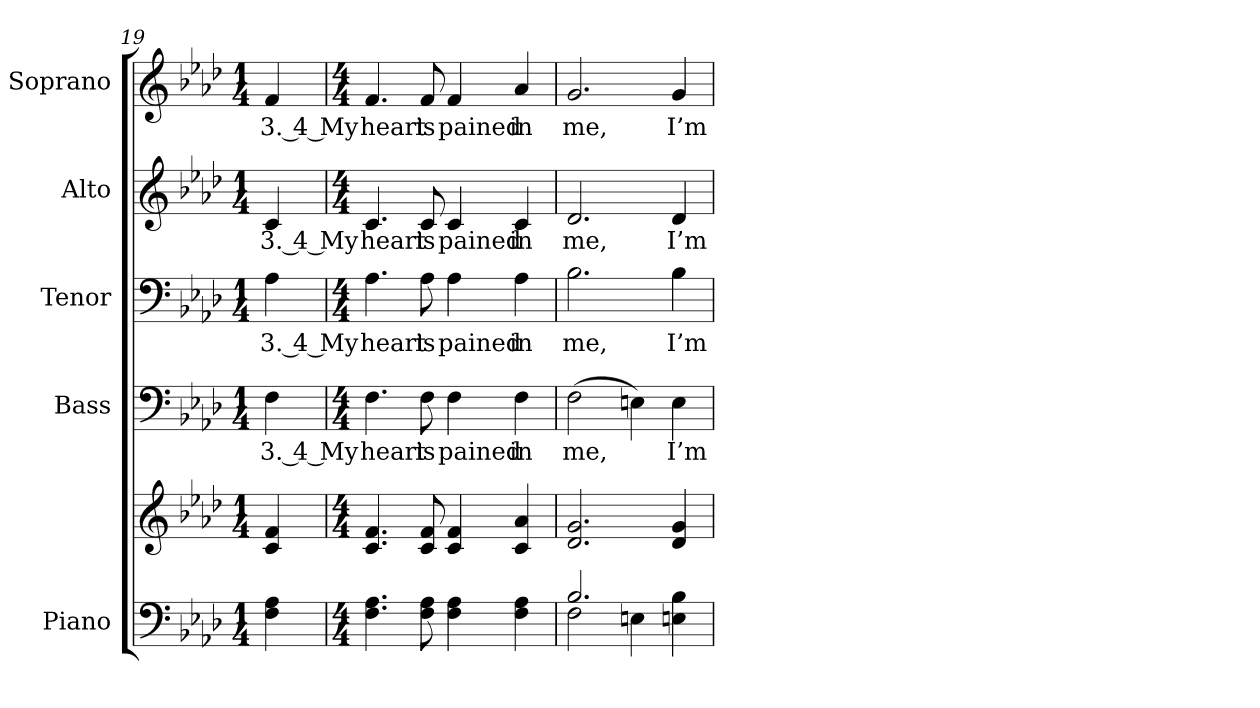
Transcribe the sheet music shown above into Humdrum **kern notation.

**kern	**kern	**kern	**text	**kern	**text	**kern	**text	**kern	**text
*part5	*part5	*part4	*part4	*part3	*part3	*part2	*part2	*part1	*part1
*staff6	*staff5	*staff4	*staff4	*staff3	*staff3	*staff2	*staff2	*staff1	*staff1
*I"Piano	*	*I"Bass	*	*I"Tenor	*	*I"Alto	*	*I"Soprano	*
*I'Pno.	*	*I'B.	*	*I'T.	*	*I'A.	*	*I'S.	*
*clefF4	*clefG2	*clefF4	*	*clefF4	*	*clefG2	*	*clefG2	*
*k[b-e-a-d-]	*k[b-e-a-d-]	*k[b-e-a-d-]	*	*k[b-e-a-d-]	*	*k[b-e-a-d-]	*	*k[b-e-a-d-]	*
*A-:	*A-:	*A-:	*	*A-:	*	*A-:	*	*A-:	*
*M1/4	*M1/4	*M1/4	*	*M1/4	*	*M1/4	*	*M1/4	*
=19	=19	=19	=19	=19	=19	=19	=19	=19	=19
!	!	!	!LO:LY:b:color=#000000	!	!	!	!	!	!
!	!	!	!	!	!LO:LY:b:color=#000000	!	!	!	!
!	!	!	!	!	!	!	!LO:LY:b:color=#000000	!	!
!	!	!	!	!	!	!	!	!	!LO:LY:b:color=#000000
4Fi\ 4A-i	4ci/ 4fi	4Fi\	3. 4 My	4A-i\	3. 4 My	4ci/	3. 4 My	4fi/	3. 4 My
=20	=20	=20	=20	=20	=20	=20	=20	=20	=20
*M4/4	*M4/4	*M4/4	*	*M4/4	*	*M4/4	*	*M4/4	*
!	!	!	!LO:LY:b:color=#000000	!	!	!	!	!	!
!	!	!	!	!	!LO:LY:b:color=#000000	!	!	!	!
!	!	!	!	!	!	!	!LO:LY:b:color=#000000	!	!
!	!	!	!	!	!	!	!	!	!LO:LY:b:color=#000000
4.Fi\ 4.A-i	4.ci/ 4.fi	4.Fi\	heart	4.A-i\	heart	4.ci/	heart	4.fi/	heart
!	!	!	!LO:LY:b:color=#000000	!	!	!	!	!	!
!	!	!	!	!	!LO:LY:b:color=#000000	!	!	!	!
!	!	!	!	!	!	!	!LO:LY:b:color=#000000	!	!
!	!	!	!	!	!	!	!	!	!LO:LY:b:color=#000000
8Fi\ 8A-i	8ci/ 8fi	8Fi\	is	8A-i\	is	8ci/	is	8fi/	is
!	!	!	!LO:LY:b:color=#000000	!	!	!	!	!	!
!	!	!	!	!	!LO:LY:b:color=#000000	!	!	!	!
!	!	!	!	!	!	!	!LO:LY:b:color=#000000	!	!
!	!	!	!	!	!	!	!	!	!LO:LY:b:color=#000000
4Fi\ 4A-i	4ci/ 4fi	4Fi\	pained	4A-i\	pained	4ci/	pained	4fi/	pained
!	!	!	!LO:LY:b:color=#000000	!	!	!	!	!	!
!	!	!	!	!	!LO:LY:b:color=#000000	!	!	!	!
!	!	!	!	!	!	!	!LO:LY:b:color=#000000	!	!
!	!	!	!	!	!	!	!	!	!LO:LY:b:color=#000000
4Fi\ 4A-i	4ci/ 4a-i	4Fi\	in	4A-i\	in	4ci/	in	4a-i/	in
!!LO:PB:g=z
=21	=21	=21	=21	=21	=21	=21	=21	=21	=21
*^	*	*	*	*	*	*	*	*	*
!	!	!	!	!LO:LY:b:color=#000000	!	!	!	!	!	!
!	!	!	!	!	!	!LO:LY:b:color=#000000	!	!	!	!
!	!	!	!	!	!	!	!	!LO:LY:b:color=#000000	!	!
!	!	!	!	!	!	!	!	!	!	!LO:LY:b:color=#000000
2.B-i/	2Fi\	2.d-i/ 2.gi	(2Fi\	me,	2.B-i\	me,	2.d-i/	me,	2.gi/	me,
.	4Eni\	.	4Eni\)	.	.	.	.	.	.	.
!	!	!	!	!LO:LY:b:color=#000000	!	!	!	!	!	!
!	!	!	!	!	!	!LO:LY:b:color=#000000	!	!	!	!
!	!	!	!	!	!	!	!	!LO:LY:b:color=#000000	!	!
!	!	!	!	!	!	!	!	!	!	!LO:LY:b:color=#000000
4Eni\ 4B-i	4ryy	4d-i/ 4gi	4Ei\	I’m	4B-i\	I’m	4d-i/	I’m	4gi/	I’m
*v	*v	*	*	*	*	*	*	*	*	*
=	=	=	=	=	=	=	=	=	=
*-	*-	*-	*-	*-	*-	*-	*-	*-	*-
